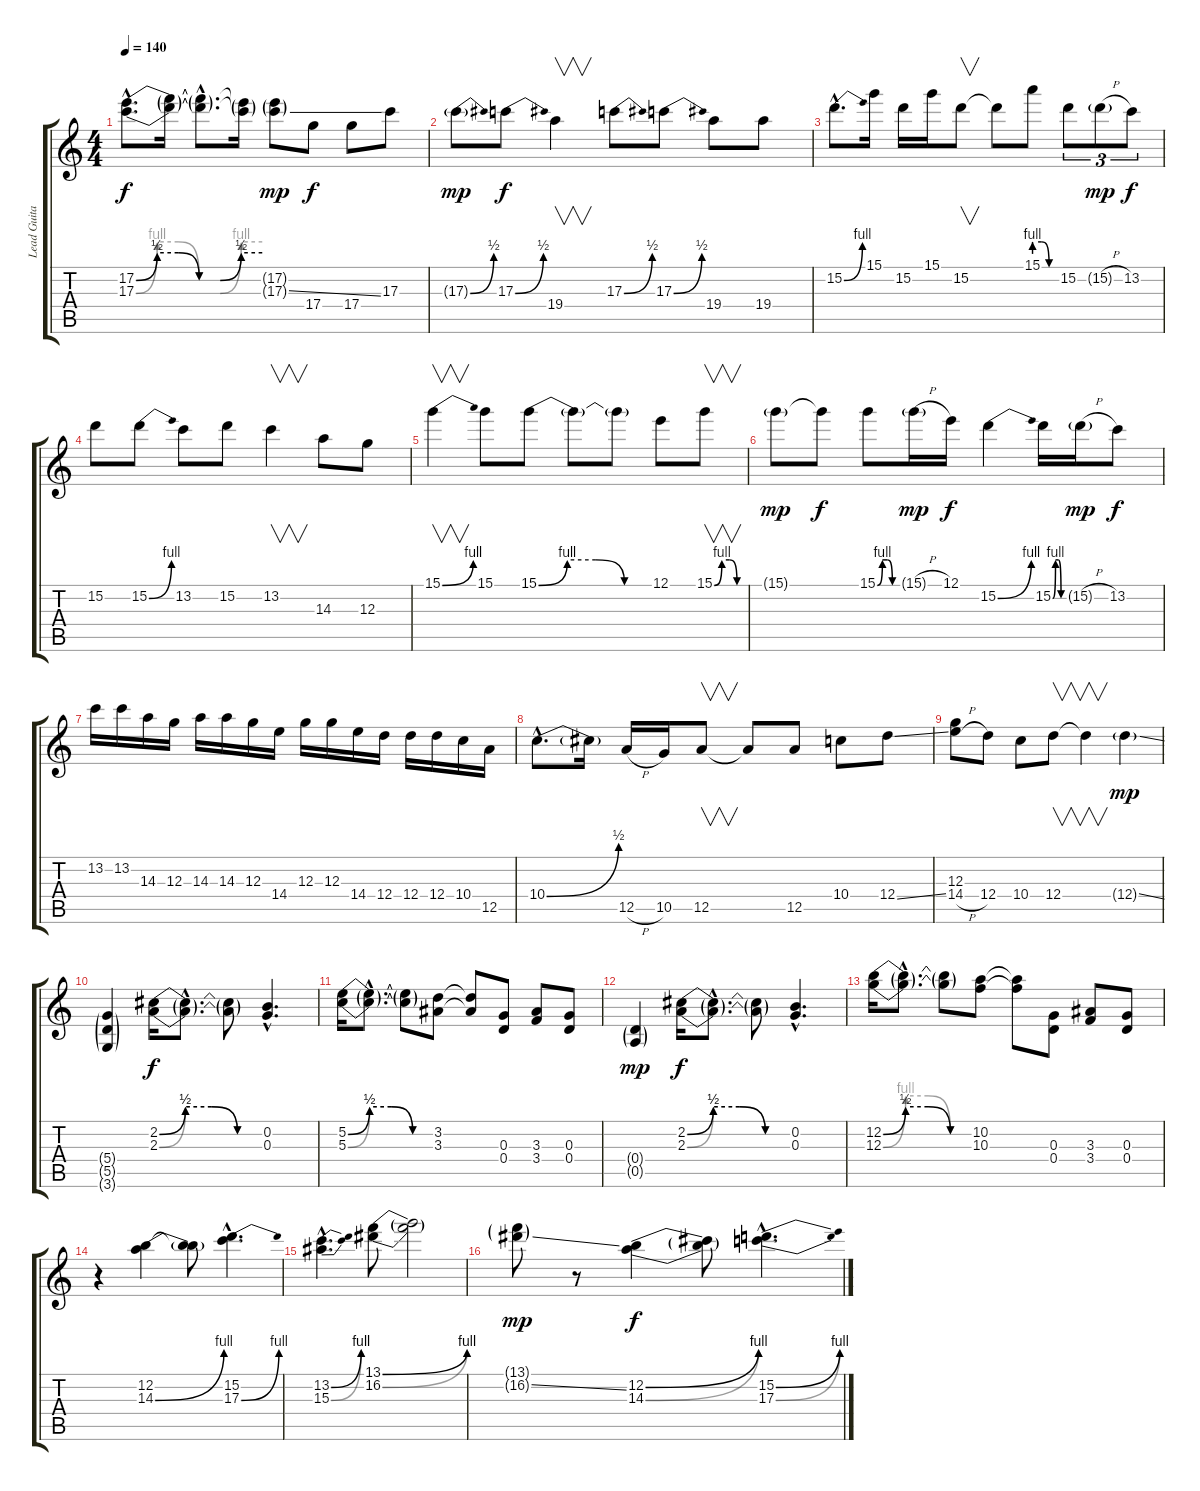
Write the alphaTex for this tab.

\track ("Lead Guitar: Slash" "Lead Guita") {instrument distortionguitar}
\staff {score tabs}
\tuning (E4 B3 G3 D3 A2 E2) {hide}
\ts (4 4)
\tempo 140
\clef g2
\ks c
(17.2{be (custom 0 0 10 2 20 2 30 0 40 0 50 2 60 2) hac} 17.3{be (custom 0 0 10 4 20 4 30 0 40 0 50 4 60 4) hac}).8{d dy f} (17.2{t} 17.3{t}).16 (17.2{hac t} 17.3{hac t}).8{d} (17.2{t} 17.3{t}).16 (17.2{g} 17.3{ss g}).8{dy mp} 17.4.8{dy f} 17.4.8 17.3.8 |
17.3{be (bend 0 0 60 2) g}.8{dy mp} 17.3{be (bend 0 0 60 2)}.8{dy f} 19.4.4{v} 17.3{be (bend 0 0 60 2)}.8 17.3{be (bend 0 0 60 2)}.8 19.4.8 19.4.8 |
15.2{be (bend 0 0 60 4) hac}.8{d} 15.1.16 15.2.16 15.1.16 15.2.8{v} 15.2{t}.8 15.1{be (custom 0 4 20 4 40 0 60 0)}.8 15.2.8{tu (3 2)} 15.2{h g}.8{tu (3 2) dy mp} 13.2.8{tu (3 2) dy f} |
15.2.8 15.2{be (bend 0 0 60 4)}.8 13.2.8 15.2.8 13.2.4{v} 14.3.8 12.3.8 |
15.1{be (bend 0 0 60 4)}.4{v} 15.1.8 15.1{be (custom 0 0 15 4 30 4 45 0 60 0)}.8 15.1{t}.8 15.1{t}.8 12.1.8 15.1{be (custom 0 0 15 4 30 4 45 0 60 0)}.8{v} |
15.1{g}.8{dy mp} 15.1{t}.8{dy f} 15.1{be (custom 0 0 15 4 30 4 45 0 60 0)}.8 15.1{h g}.16{dy mp} 12.1.16{dy f} 15.2{be (bend 0 0 60 4)}.4 15.2{be (custom 0 0 15 4 30 4 45 0 60 0)}.16 15.2{h g}.16{dy mp} 13.2.8{dy f} |
13.2.16 13.2.16 14.3.16 12.3.16 14.3.16 14.3.16 12.3.16 14.4.16 12.3.16 12.3.16 14.4.16 12.4.16 12.4.16 12.4.16 10.4.16 12.5.16 |
10.4{be (bend 0 0 60 2) hac}.8{d} 10.4{t}.16 12.5{h}.16 10.5.16 12.5.8{v} 12.5{t}.8 12.5.8 10.4.8 12.4{ss}.8 |
(12.3 14.4{h}).8 12.4.8 10.4.8 12.4.8{v} 12.4{t}.4{v} 12.4{ss g}.4{dy mp} |
(5.4{g} 5.5{g} 3.6{g}).4 (2.2{be (custom 0 0 15 2 30 2 45 0 60 0)} 2.3{be (custom 0 0 15 2 30 2 45 0 60 0)}).16{dy f} (2.2{hac t} 2.3{hac t}).8{d} (2.2{t} 2.3{t}).8 (0.2{hac} 0.3{hac}).4{d} |
(5.2{be (custom 0 0 15 2 30 2 45 0 60 0)} 5.3{be (custom 0 0 15 2 30 2 45 0 60 0)}).16 (5.2{hac t} 5.3{hac t}).8{d} (5.2{t} 5.3{t}).8 (3.2 3.3).8 (3.2{t} 3.3{t}).8 (0.3 0.4).8 (3.3 3.4).8 (0.3 0.4).8 |
(0.4{g} 0.5{g}).4{dy mp} (2.2{be (custom 0 0 15 2 30 2 45 0 60 0)} 2.3{be (custom 0 0 15 2 30 2 45 0 60 0)}).16{dy f} (2.2{hac t} 2.3{hac t}).8{d} (2.2{t} 2.3{t}).8 (0.2{hac} 0.3{hac}).4{d} |
(12.2{be (custom 0 0 15 2 30 2 45 0 60 0)} 12.3{be (custom 0 0 15 4 30 4 45 0 60 0)}).16 (12.2{hac t} 12.3{hac t}).8{d} (12.2{t} 12.3{t}).8 (10.2 10.3).8 (10.2{t} 10.3{t}).8 (0.3 0.4).8 (3.3 3.4).8 (0.3 0.4).8 |
r.4 (12.2 14.3{be (bend 0 0 60 4)}).4 (12.2{t} 14.3{t}).8 (15.2{hac} 17.3{be (bend 0 0 60 4) hac}).4{d} |
(13.2{be (bend 0 0 60 4) hac} 15.3{be (bend 0 0 60 4) hac}).4{d} (13.1{be (bend 0 0 60 4)} 16.2{be (bend 0 0 60 4)}).8 (13.1{t} 16.2{t}).2 |
(13.1{g} 16.2{ss g}).8{dy mp} r.8 (12.2{be (bend 0 0 60 4)} 14.3{be (bend 0 0 60 4)}).4{dy f} (12.2{t} 14.3{t}).8 (15.2{be (bend 0 0 60 4) hac} 17.3{be (bend 0 0 60 4) hac}).4{d}
